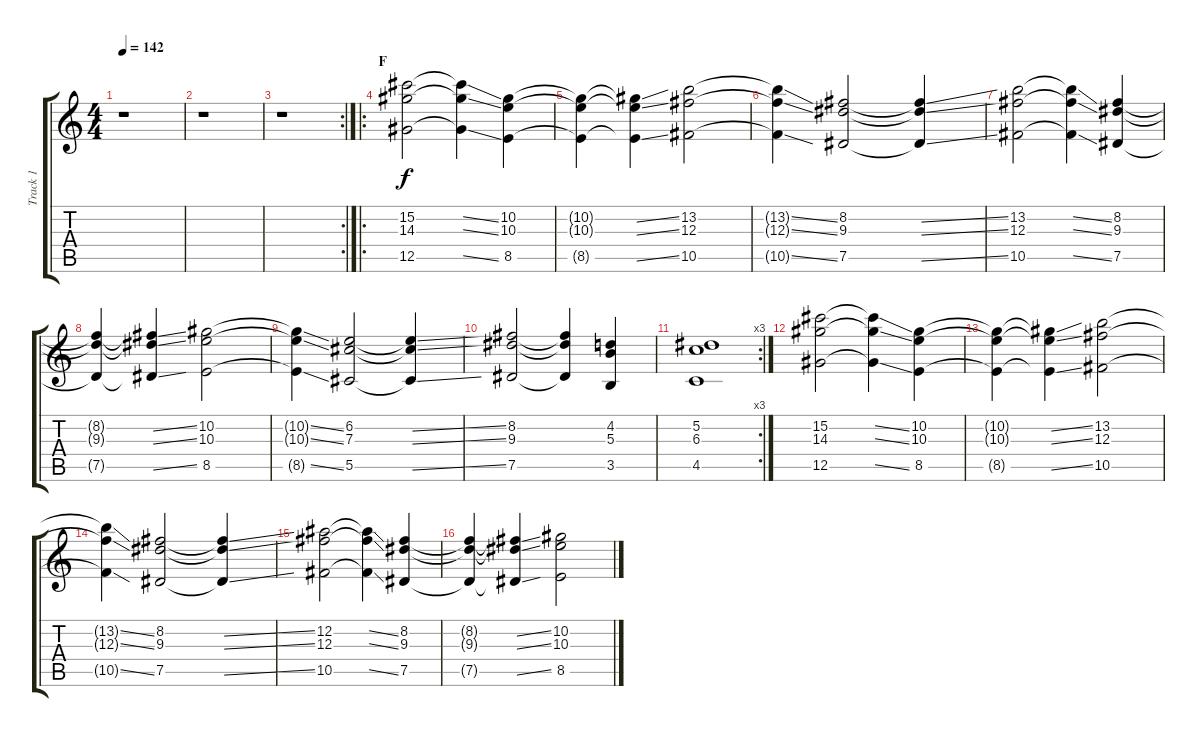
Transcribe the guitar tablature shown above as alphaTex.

\track ("Track 1" "Track 1") {instrument distortionguitar}
\staff {score tabs}
\tuning (Eb4 Bb3 Gb3 Db3 Ab2 Db2) {hide}
\ts (4 4)
\tempo 142
\clef g2
\ks c
r.1{dy f} |
r.1 |
\rc 2
r.1 |
\ro
\section ("" "F")
(15.2 14.3 12.5).2 (15.2{ss t} 14.3{ss t} 12.5{ss t}).4 (10.2 10.3 8.5).4 |
(10.2{t} 10.3{t} 8.5{t}).4 (10.2{ss t} 10.3{ss t} 8.5{ss t}).4 (13.2 12.3 10.5).2 |
(13.2{ss t} 12.3{ss t} 10.5{ss t}).4 (8.2 9.3 7.5).2 (8.2{ss t} 9.3{ss t} 7.5{ss t}).4 |
(13.2 12.3 10.5).2 (13.2{ss t} 12.3{ss t} 10.5{ss t}).4 (8.2 9.3 7.5).4 |
(8.2{t} 9.3{t} 7.5{t}).4 (8.2{ss t} 9.3{ss t} 7.5{ss t}).4 (10.2 10.3 8.5).2 |
(10.2{ss t} 10.3{ss t} 8.5{ss t}).4 (6.2 7.3 5.5).2 (6.2{ss t} 7.3{ss t} 5.5{ss t}).4 |
(8.2 9.3 7.5).2 (8.2{t} 9.3{t} 7.5{t}).4 (4.2 5.3 3.5).4 |
\rc 3
(5.2 6.3 4.5).1 |
(15.2 14.3 12.5).2 (15.2{ss t} 14.3{ss t} 12.5{ss t}).4 (10.2 10.3 8.5).4 |
(10.2{t} 10.3{t} 8.5{t}).4 (10.2{ss t} 10.3{ss t} 8.5{ss t}).4 (13.2 12.3 10.5).2 |
(13.2{ss t} 12.3{ss t} 10.5{ss t}).4 (8.2 9.3 7.5).2 (8.2{ss t} 9.3{ss t} 7.5{ss t}).4 |
(12.2 12.3 10.5).2 (12.2{ss t} 12.3{ss t} 10.5{ss t}).4 (8.2 9.3 7.5).4 |
(8.2{t} 9.3{t} 7.5{t}).4 (8.2{ss t} 9.3{ss t} 7.5{ss t}).4 (10.2 10.3 8.5).2
